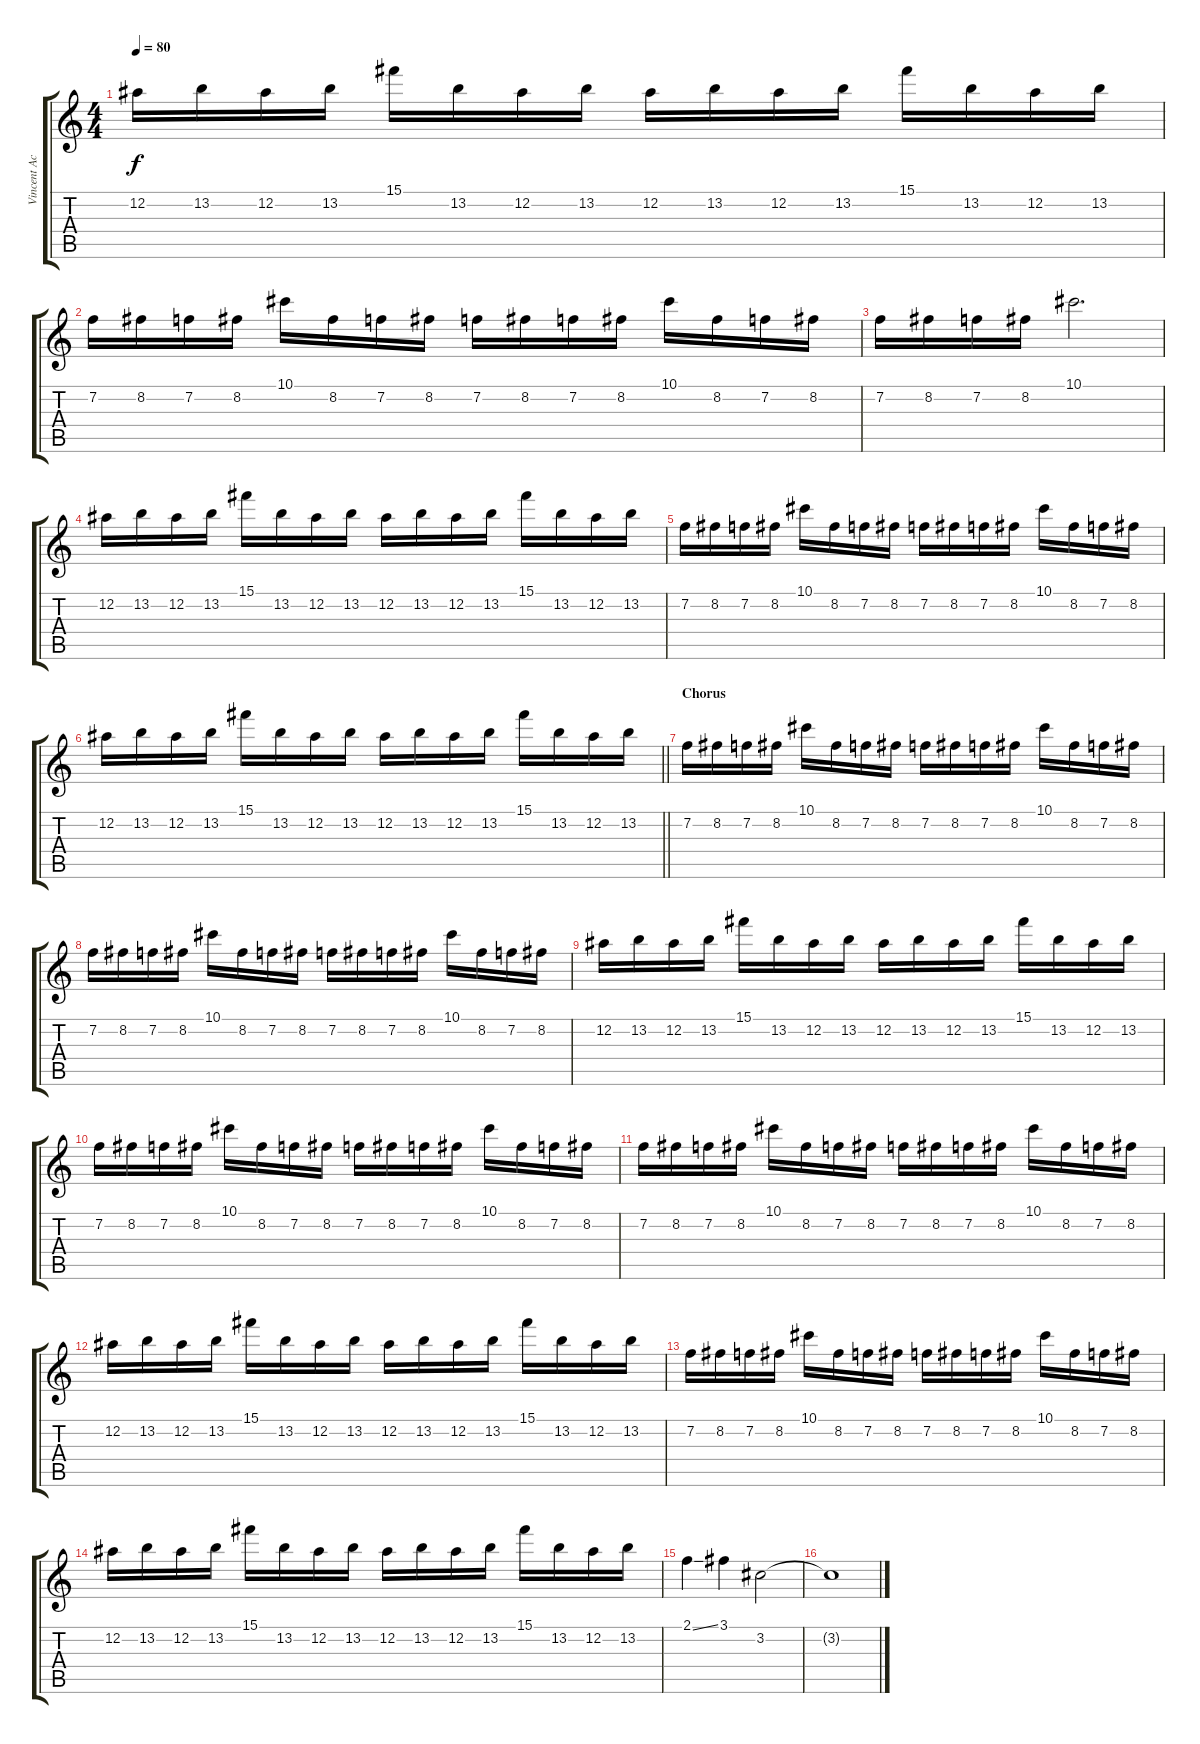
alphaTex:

\track ("Vincent Accardi" "Vincent Ac") {instrument overdrivenguitar}
\staff {score tabs}
\tuning (Eb4 Bb3 Gb3 Db3 Ab2 Eb2) {hide}
\ts (4 4)
\tempo 80
\clef g2
\ks c
12.2.16{dy f} 13.2.16 12.2.16 13.2.16 15.1.16 13.2.16 12.2.16 13.2.16 12.2.16 13.2.16 12.2.16 13.2.16 15.1.16 13.2.16 12.2.16 13.2.16 |
7.2.16 8.2.16 7.2.16 8.2.16 10.1.16 8.2.16 7.2.16 8.2.16 7.2.16 8.2.16 7.2.16 8.2.16 10.1.16 8.2.16 7.2.16 8.2.16 |
7.2.16 8.2.16 7.2.16 8.2.16 10.1.2{d} |
12.2.16 13.2.16 12.2.16 13.2.16 15.1.16 13.2.16 12.2.16 13.2.16 12.2.16 13.2.16 12.2.16 13.2.16 15.1.16 13.2.16 12.2.16 13.2.16 |
7.2.16 8.2.16 7.2.16 8.2.16 10.1.16 8.2.16 7.2.16 8.2.16 7.2.16 8.2.16 7.2.16 8.2.16 10.1.16 8.2.16 7.2.16 8.2.16 |
\barLineRight lightlight
12.2.16 13.2.16 12.2.16 13.2.16 15.1.16 13.2.16 12.2.16 13.2.16 12.2.16 13.2.16 12.2.16 13.2.16 15.1.16 13.2.16 12.2.16 13.2.16 |
\section ("" "Chorus")
7.2.16{instrument overdrivenguitar} 8.2.16 7.2.16 8.2.16 10.1.16 8.2.16 7.2.16 8.2.16 7.2.16 8.2.16 7.2.16 8.2.16 10.1.16 8.2.16 7.2.16 8.2.16 |
7.2.16 8.2.16 7.2.16 8.2.16 10.1.16 8.2.16 7.2.16 8.2.16 7.2.16 8.2.16 7.2.16 8.2.16 10.1.16 8.2.16 7.2.16 8.2.16 |
12.2.16 13.2.16 12.2.16 13.2.16 15.1.16 13.2.16 12.2.16 13.2.16 12.2.16 13.2.16 12.2.16 13.2.16 15.1.16 13.2.16 12.2.16 13.2.16 |
7.2.16 8.2.16 7.2.16 8.2.16 10.1.16 8.2.16 7.2.16 8.2.16 7.2.16 8.2.16 7.2.16 8.2.16 10.1.16 8.2.16 7.2.16 8.2.16 |
7.2.16 8.2.16 7.2.16 8.2.16 10.1.16 8.2.16 7.2.16 8.2.16 7.2.16 8.2.16 7.2.16 8.2.16 10.1.16 8.2.16 7.2.16 8.2.16 |
12.2.16 13.2.16 12.2.16 13.2.16 15.1.16 13.2.16 12.2.16 13.2.16 12.2.16 13.2.16 12.2.16 13.2.16 15.1.16 13.2.16 12.2.16 13.2.16 |
7.2.16 8.2.16 7.2.16 8.2.16 10.1.16 8.2.16 7.2.16 8.2.16 7.2.16 8.2.16 7.2.16 8.2.16 10.1.16 8.2.16 7.2.16 8.2.16 |
12.2.16 13.2.16 12.2.16 13.2.16 15.1.16 13.2.16 12.2.16 13.2.16 12.2.16 13.2.16 12.2.16 13.2.16 15.1.16 13.2.16 12.2.16 13.2.16 |
2.1{ss}.4 3.1.4 3.2.2 |
3.2{t}.1
